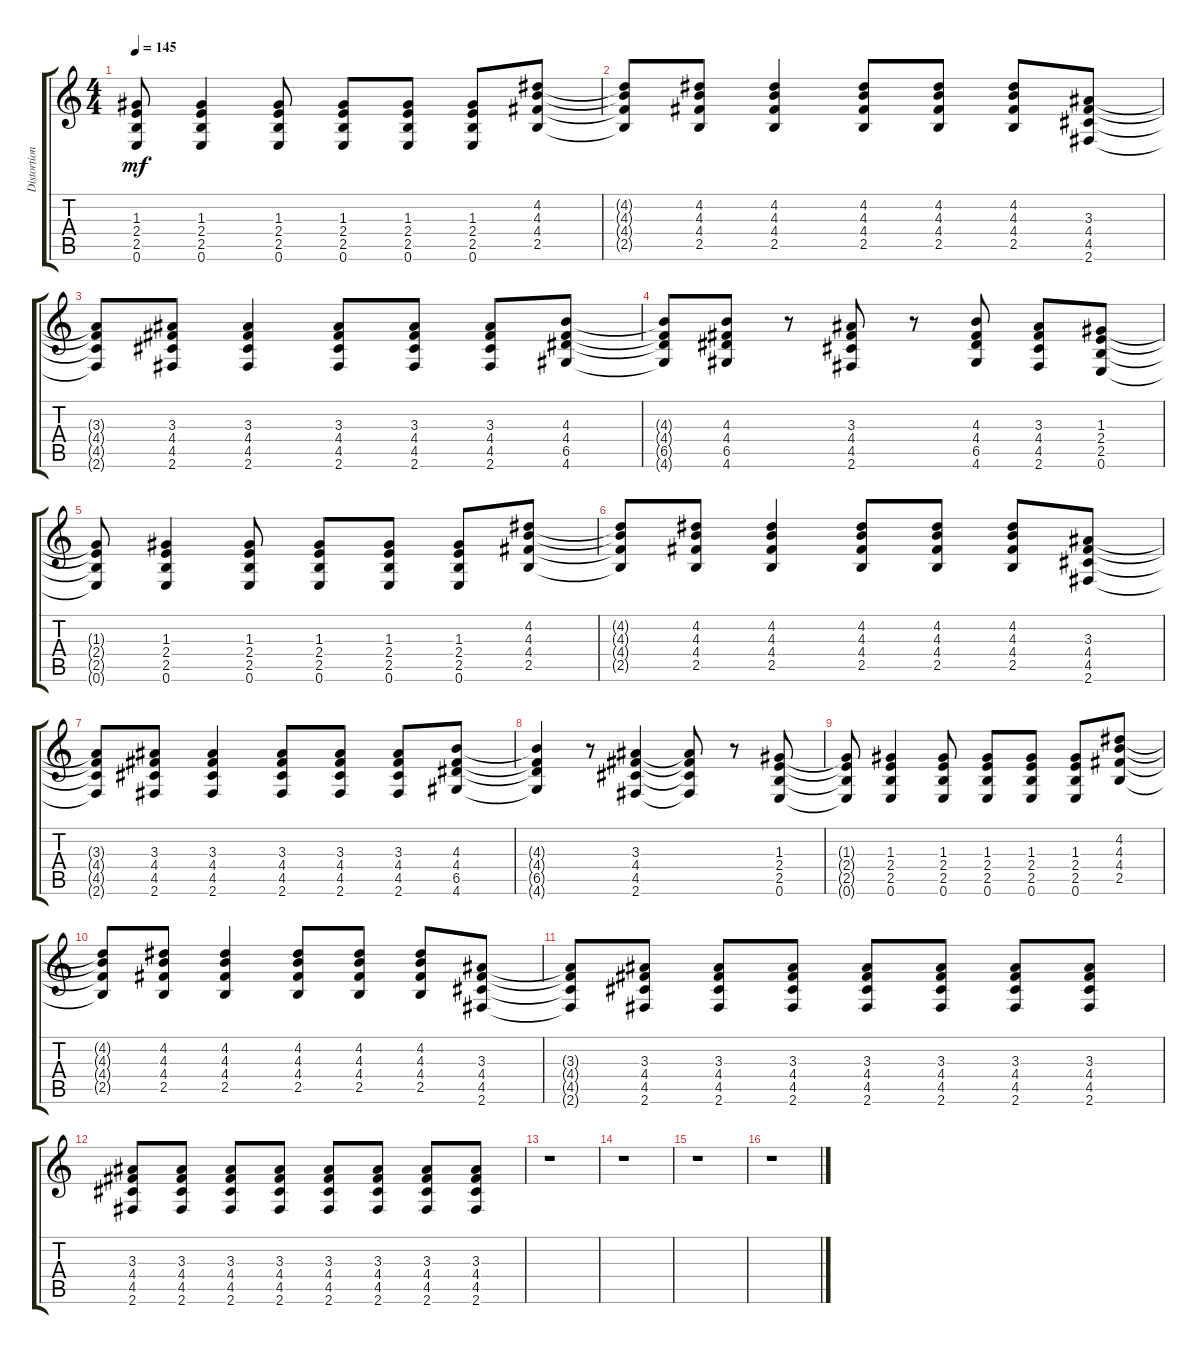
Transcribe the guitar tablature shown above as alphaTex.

\track ("Distortion Overdub 2" "Distortion") {instrument distortionguitar}
\staff {score tabs}
\tuning (E4 B3 G3 D3 A2 E2) {hide}
\ts (4 4)
\tempo 145
\clef g2
\ks c
(1.3{t} 2.4{t} 2.5{t} 0.6{t}).8{dy mf} (1.3 2.4 2.5 0.6).4 (1.3 2.4 2.5 0.6).8 (1.3 2.4 2.5 0.6).8 (1.3 2.4 2.5 0.6).8 (1.3 2.4 2.5 0.6).8 (4.2 4.3 4.4 2.5).8 |
(4.2{t} 4.3{t} 4.4{t} 2.5{t}).8 (4.2 4.3 4.4 2.5).8 (4.2 4.3 4.4 2.5).4 (4.2 4.3 4.4 2.5).8 (4.2 4.3 4.4 2.5).8 (4.2 4.3 4.4 2.5).8 (3.3 4.4 4.5 2.6).8 |
(3.3{t} 4.4{t} 4.5{t} 2.6{t}).8 (3.3 4.4 4.5 2.6).8 (3.3 4.4 4.5 2.6).4 (3.3 4.4 4.5 2.6).8 (3.3 4.4 4.5 2.6).8 (3.3 4.4 4.5 2.6).8 (4.3 4.4 6.5 4.6).8 |
(4.3{t} 4.4{t} 6.5{t} 4.6{t}).8 (4.3 4.4 6.5 4.6).8 r.8 (3.3 4.4 4.5 2.6).8 r.8 (4.3 4.4 6.5 4.6).8 (3.3 4.4 4.5 2.6).8 (1.3 2.4 2.5 0.6).8 |
(1.3{t} 2.4{t} 2.5{t} 0.6{t}).8 (1.3 2.4 2.5 0.6).4 (1.3 2.4 2.5 0.6).8 (1.3 2.4 2.5 0.6).8 (1.3 2.4 2.5 0.6).8 (1.3 2.4 2.5 0.6).8 (4.2 4.3 4.4 2.5).8 |
(4.2{t} 4.3{t} 4.4{t} 2.5{t}).8 (4.2 4.3 4.4 2.5).8 (4.2 4.3 4.4 2.5).4 (4.2 4.3 4.4 2.5).8 (4.2 4.3 4.4 2.5).8 (4.2 4.3 4.4 2.5).8 (3.3 4.4 4.5 2.6).8 |
(3.3{t} 4.4{t} 4.5{t} 2.6{t}).8 (3.3 4.4 4.5 2.6).8 (3.3 4.4 4.5 2.6).4 (3.3 4.4 4.5 2.6).8 (3.3 4.4 4.5 2.6).8 (3.3 4.4 4.5 2.6).8 (4.3 4.4 6.5 4.6).8 |
(4.3{t} 4.4{t} 6.5{t} 4.6{t}).4 r.8 (3.3 4.4 4.5 2.6).4 (3.3{t} 4.4{t} 4.5{t} 2.6{t}).8 r.8 (1.3 2.4 2.5 0.6).8 |
(1.3{t} 2.4{t} 2.5{t} 0.6{t}).8 (1.3 2.4 2.5 0.6).4 (1.3 2.4 2.5 0.6).8 (1.3 2.4 2.5 0.6).8 (1.3 2.4 2.5 0.6).8 (1.3 2.4 2.5 0.6).8 (4.2 4.3 4.4 2.5).8 |
(4.2{t} 4.3{t} 4.4{t} 2.5{t}).8 (4.2 4.3 4.4 2.5).8 (4.2 4.3 4.4 2.5).4 (4.2 4.3 4.4 2.5).8 (4.2 4.3 4.4 2.5).8 (4.2 4.3 4.4 2.5).8 (3.3 4.4 4.5 2.6).8 |
(3.3{t} 4.4{t} 4.5{t} 2.6{t}).8 (3.3 4.4 4.5 2.6).8 (3.3 4.4 4.5 2.6).8 (3.3 4.4 4.5 2.6).8 (3.3 4.4 4.5 2.6).8 (3.3 4.4 4.5 2.6).8 (3.3 4.4 4.5 2.6).8 (3.3 4.4 4.5 2.6).8 |
(3.3 4.4 4.5 2.6).8 (3.3 4.4 4.5 2.6).8 (3.3 4.4 4.5 2.6).8 (3.3 4.4 4.5 2.6).8 (3.3 4.4 4.5 2.6).8 (3.3 4.4 4.5 2.6).8 (3.3 4.4 4.5 2.6).8 (3.3 4.4 4.5 2.6).8 |
r.1 |
r.1 |
r.1 |
r.1
